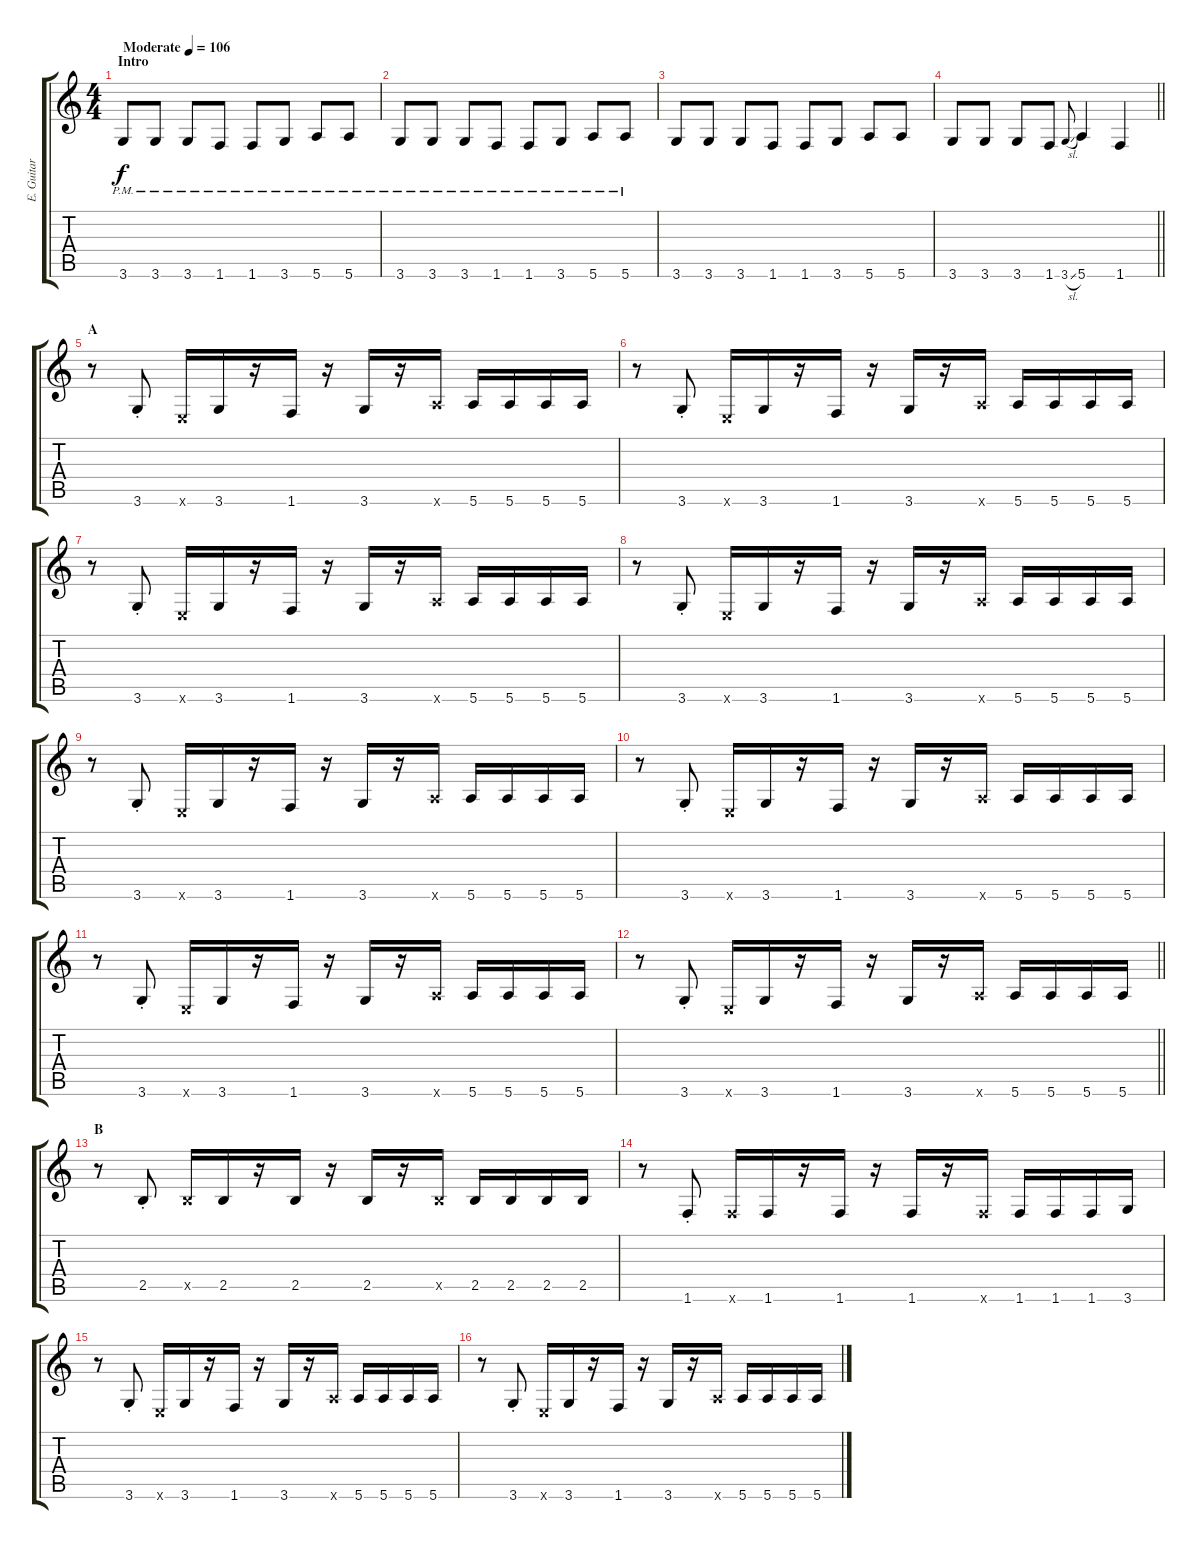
\track ("E. Guitar I" "E. Guitar ") {instrument overdrivenguitar}
\staff {score tabs}
\tuning (E4 B3 G3 D3 A2 E2) {hide}
\ts (4 4)
\section ("" "Intro")
\tempo (106 "Moderate")
\clef g2
\ks c
3.6{pm}.8{dy f instrument overdrivenguitar} 3.6{pm}.8 3.6{pm}.8 1.6{pm}.8 1.6{pm}.8 3.6{pm}.8 5.6{pm}.8 5.6{pm}.8 |
3.6{pm}.8 3.6{pm}.8 3.6{pm}.8 1.6{pm}.8 1.6{pm}.8 3.6{pm}.8 5.6{pm}.8 5.6{pm}.8 |
3.6.8 3.6.8 3.6.8 1.6.8 1.6.8 3.6.8 5.6.8 5.6.8 |
\barLineRight lightlight
3.6.8 3.6.8 3.6.8 1.6.8 3.6{sl}.8{gr onbeat} 5.6.4 1.6.4 |
\section ("" "A")
r.8 3.6{st}.8 0.6{x}.16 3.6.16 r.16 1.6.16 r.16 3.6.16 r.16 5.6{x}.16 5.6.16 5.6.16 5.6.16 5.6.16 |
r.8 3.6{st}.8 0.6{x}.16 3.6.16 r.16 1.6.16 r.16 3.6.16 r.16 5.6{x}.16 5.6.16 5.6.16 5.6.16 5.6.16 |
r.8 3.6{st}.8 0.6{x}.16 3.6.16 r.16 1.6.16 r.16 3.6.16 r.16 5.6{x}.16 5.6.16 5.6.16 5.6.16 5.6.16 |
r.8 3.6{st}.8 0.6{x}.16 3.6.16 r.16 1.6.16 r.16 3.6.16 r.16 5.6{x}.16 5.6.16 5.6.16 5.6.16 5.6.16 |
r.8 3.6{st}.8 0.6{x}.16 3.6.16 r.16 1.6.16 r.16 3.6.16 r.16 5.6{x}.16 5.6.16 5.6.16 5.6.16 5.6.16 |
r.8 3.6{st}.8 0.6{x}.16 3.6.16 r.16 1.6.16 r.16 3.6.16 r.16 5.6{x}.16 5.6.16 5.6.16 5.6.16 5.6.16 |
r.8 3.6{st}.8 0.6{x}.16 3.6.16 r.16 1.6.16 r.16 3.6.16 r.16 5.6{x}.16 5.6.16 5.6.16 5.6.16 5.6.16 |
\barLineRight lightlight
r.8 3.6{st}.8 0.6{x}.16 3.6.16 r.16 1.6.16 r.16 3.6.16 r.16 5.6{x}.16 5.6.16 5.6.16 5.6.16 5.6.16 |
\section ("" "B")
r.8 2.5{st}.8 2.5{x}.16 2.5.16 r.16 2.5.16 r.16 2.5.16 r.16 2.5{x}.16 2.5.16 2.5.16 2.5.16 2.5.16 |
r.8 1.6{st}.8 1.6{x}.16 1.6.16 r.16 1.6.16 r.16 1.6.16 r.16 1.6{x}.16 1.6.16 1.6.16 1.6.16 3.6.16 |
r.8 3.6{st}.8 0.6{x}.16 3.6.16 r.16 1.6.16 r.16 3.6.16 r.16 5.6{x}.16 5.6.16 5.6.16 5.6.16 5.6.16 |
r.8 3.6{st}.8 0.6{x}.16 3.6.16 r.16 1.6.16 r.16 3.6.16 r.16 5.6{x}.16 5.6.16 5.6.16 5.6.16 5.6.16
